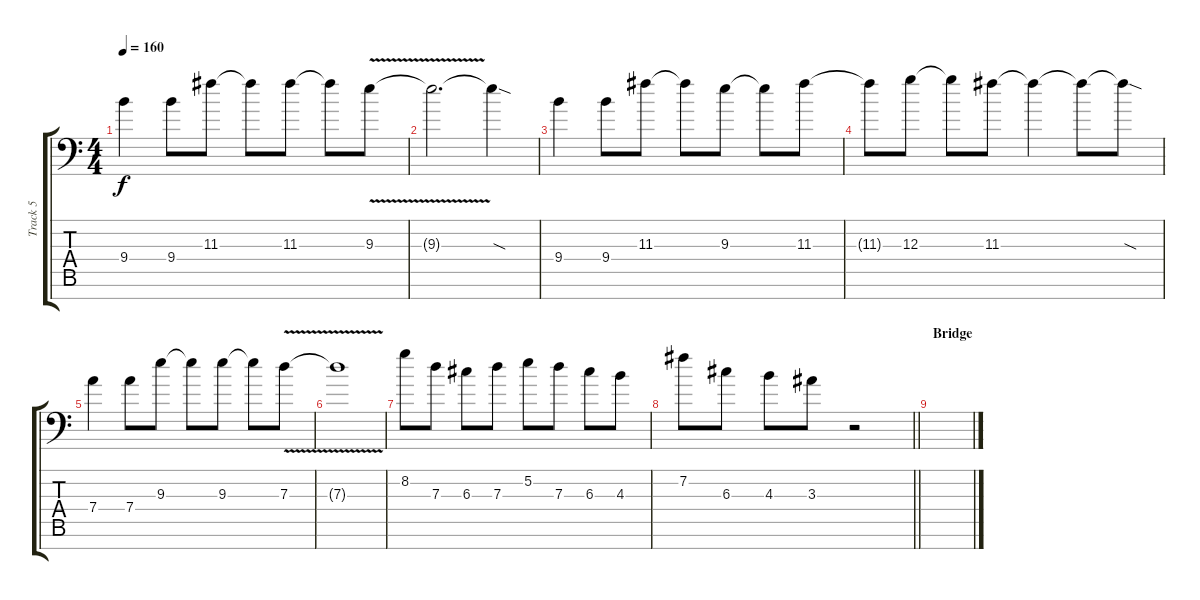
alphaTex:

\track ("Track 5" "Track 5") {instrument distortionguitar}
\staff {score tabs}
\tuning (E4 B3 G3 D3 A2 E2 C-1) {hide}
\ts (4 4)
\tempo 160
\clef f4
\ks c
9.4.4{dy f} 9.4.8 11.3.8 11.3{t}.8 11.3.8 11.3{t}.8 9.3{v}.8 |
9.3{t}.2{d} 9.3{sod t}.4 |
9.4.4 9.4.8 11.3.8 11.3{t}.8 9.3.8 9.3{t}.8 11.3.8 |
11.3{t}.8 12.3.8 12.3{t}.8 11.3.8 11.3{t}.4 11.3{t}.8 11.3{sod t}.8 |
7.4.4 7.4.8 9.3.8 9.3{t}.8 9.3.8 9.3{t}.8 7.3{v}.8 |
7.3{t}.1 |
8.2.8 7.3.8 6.3.8 7.3.8 5.2.8 7.3.8 6.3.8 4.3.8 |
\barLineRight lightlight
7.2.8 6.3.8 4.3.8 3.3.8 r.2 |
\section ("" "Bridge")
